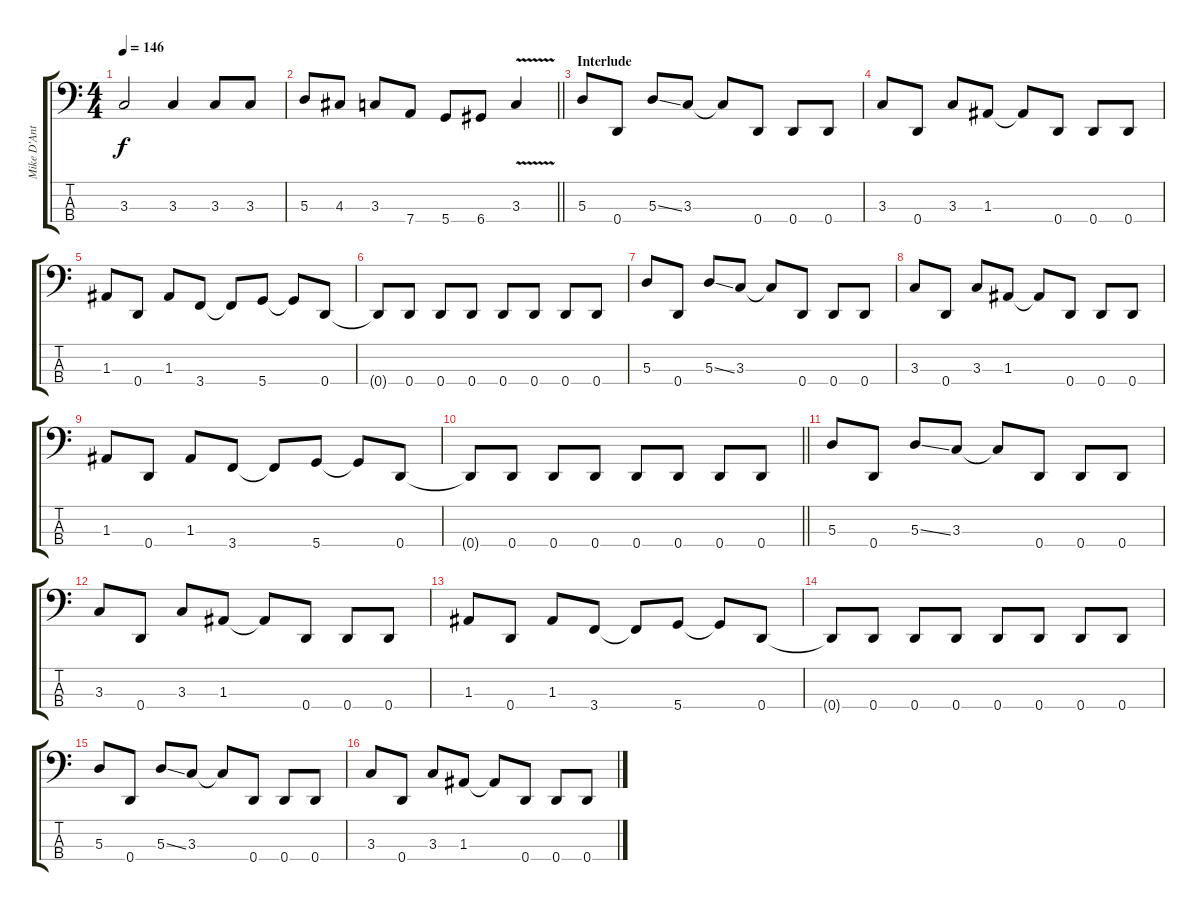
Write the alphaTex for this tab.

\track ("Mike D'Antonio" "Mike D'Ant") {instrument electricbassfinger}
\staff {score tabs}
\tuning (G2 D2 A1 D1) {hide}
\ts (4 4)
\tempo 146
\clef f4
\ks c
3.3.2{dy f} 3.3.4 3.3.8 3.3.8 |
\barLineRight lightlight
5.3.8 4.3.8 3.3.8 7.4.8 5.4.8 6.4.8 3.3{v}.4 |
\section ("" "Interlude")
5.3.8 0.4.8 5.3{ss}.8 3.3.8 3.3{t}.8 0.4.8 0.4.8 0.4.8 |
3.3.8 0.4.8 3.3.8 1.3.8 1.3{t}.8 0.4.8 0.4.8 0.4.8 |
1.3.8 0.4.8 1.3.8 3.4.8 3.4{t}.8 5.4.8 5.4{t}.8 0.4.8 |
0.4{t}.8 0.4.8 0.4.8 0.4.8 0.4.8 0.4.8 0.4.8 0.4.8 |
5.3.8 0.4.8 5.3{ss}.8 3.3.8 3.3{t}.8 0.4.8 0.4.8 0.4.8 |
3.3.8 0.4.8 3.3.8 1.3.8 1.3{t}.8 0.4.8 0.4.8 0.4.8 |
1.3.8 0.4.8 1.3.8 3.4.8 3.4{t}.8 5.4.8 5.4{t}.8 0.4.8 |
\barLineRight lightlight
0.4{t}.8 0.4.8 0.4.8 0.4.8 0.4.8 0.4.8 0.4.8 0.4.8 |
5.3.8 0.4.8 5.3{ss}.8 3.3.8 3.3{t}.8 0.4.8 0.4.8 0.4.8 |
3.3.8 0.4.8 3.3.8 1.3.8 1.3{t}.8 0.4.8 0.4.8 0.4.8 |
1.3.8 0.4.8 1.3.8 3.4.8 3.4{t}.8 5.4.8 5.4{t}.8 0.4.8 |
0.4{t}.8 0.4.8 0.4.8 0.4.8 0.4.8 0.4.8 0.4.8 0.4.8 |
5.3.8 0.4.8 5.3{ss}.8 3.3.8 3.3{t}.8 0.4.8 0.4.8 0.4.8 |
3.3.8 0.4.8 3.3.8 1.3.8 1.3{t}.8 0.4.8 0.4.8 0.4.8
